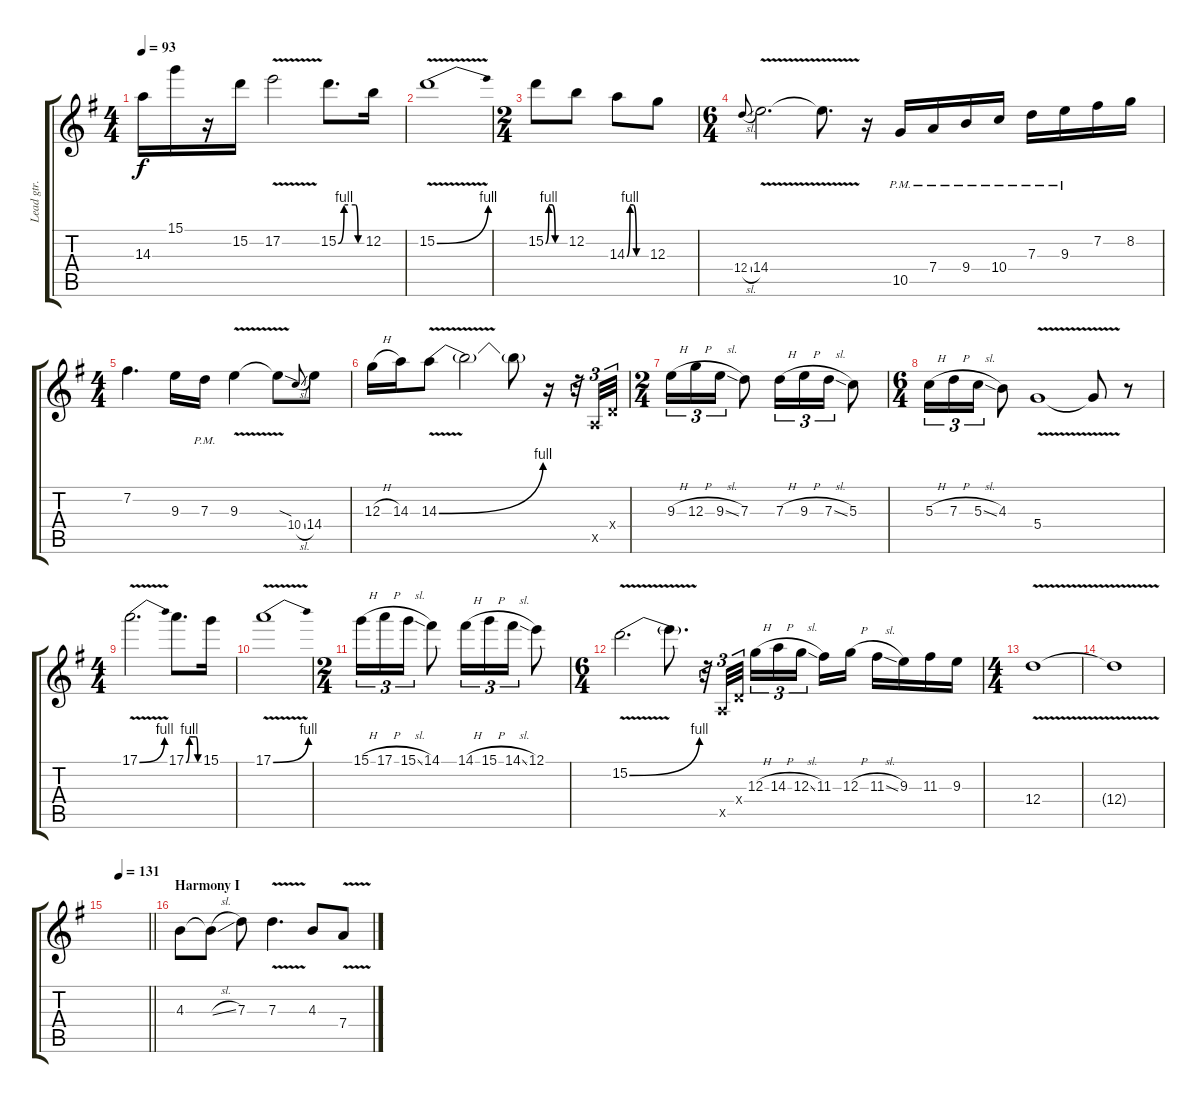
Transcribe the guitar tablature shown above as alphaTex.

\track ("Lead gtr. I" "Lead gtr. ") {instrument overdrivenguitar}
\staff {score tabs}
\tuning (E4 B3 G3 D3 A2 E2) {hide}
\ts (4 4)
\tempo 93
\clef g2
\ks g
14.3.16{dy f} 15.1.16 r.16 15.2.16 17.2{v}.2 15.2{be (custom 0 0 15 4 44 4 51 0 60 0)}.8{d} 12.2.16 |
15.2{be (bend 0 0 60 4) v}.1 |
\ts (2 4)
15.2{be (custom 0 0 10 4 20 4 30 0 60 0)}.8 12.2.8 14.3{be (custom 0 0 10 4 20 4 30 0 60 0)}.8 12.3.8 |
\ts (6 4)
12.4{sl}.8{gr onbeat} 14.4{v}.2{d} 14.4{t}.8{d} r.16 10.5{pm}.16 7.4{pm}.16 9.4{pm}.16 10.4{pm}.16 7.3{pm}.16 9.3{pm}.16 7.2.16 8.2.16 |
\ts (4 4)
7.2.4{d} 9.3.16 7.3{pm}.16 9.3{v}.4 9.3{sod t}.8 10.4{sl}.8{gr onbeat} 14.4.8 |
12.3{h}.16 14.3.16 14.3{be (bend 0 0 60 4) v}.8 14.3{t}.2 14.3{t}.8 r.16 r.32{tu (3 2)} 0.5{x}.32{tu (3 2)} 0.4{x}.32{tu (3 2)} |
\ts (2 4)
9.3{h}.16{tu (3 2)} 12.3{h}.16{tu (3 2)} 9.3{sl}.16{tu (3 2)} 7.3.8 7.3{h}.16{tu (3 2)} 9.3{h}.16{tu (3 2)} 7.3{sl}.16{tu (3 2)} 5.3.8 |
\ts (6 4)
5.3{h}.16{tu (3 2)} 7.3{h}.16{tu (3 2)} 5.3{sl}.16{tu (3 2)} 4.3.8 5.4{v}.1 5.4{t}.8 r.8 |
\ts (4 4)
17.1{be (bend 0 0 60 4) v}.2{d} 17.1{be (custom 0 0 15 4 45 4 54 0 60 0)}.8{d} 15.1.16 |
17.1{be (bend 0 0 60 4) v}.1 |
\ts (2 4)
15.1{h}.16{tu (3 2)} 17.1{h}.16{tu (3 2)} 15.1{sl}.16{tu (3 2)} 14.1.8 14.1{h}.16{tu (3 2)} 15.1{h}.16{tu (3 2)} 14.1{sl}.16{tu (3 2)} 12.1.8 |
\ts (6 4)
15.2{be (bend 0 0 60 4) v}.2{d} 15.2{t}.8{d} r.32{tu (3 2)} 0.5{x}.32{tu (3 2)} 0.4{x}.32{tu (3 2) beam splitsecondary} 12.3{h}.16{tu (3 2)} 14.3{h}.16{tu (3 2)} 12.3{sl}.16{tu (3 2) beam splitsecondary} 11.3.16 12.3{h}.16 11.3{sl}.16 9.3.16 11.3.16 9.3.16 |
\ts (4 4)
12.4{v}.1{volume 2} |
12.4{t}.1 |
\tempo (131 0.28125)
\barLineRight lightlight
|
\section ("" "Harmony I")
4.3.8 4.3{sl t}.8 7.3.8 7.3{v}.4{d} 4.3.8 7.4{v}.8
